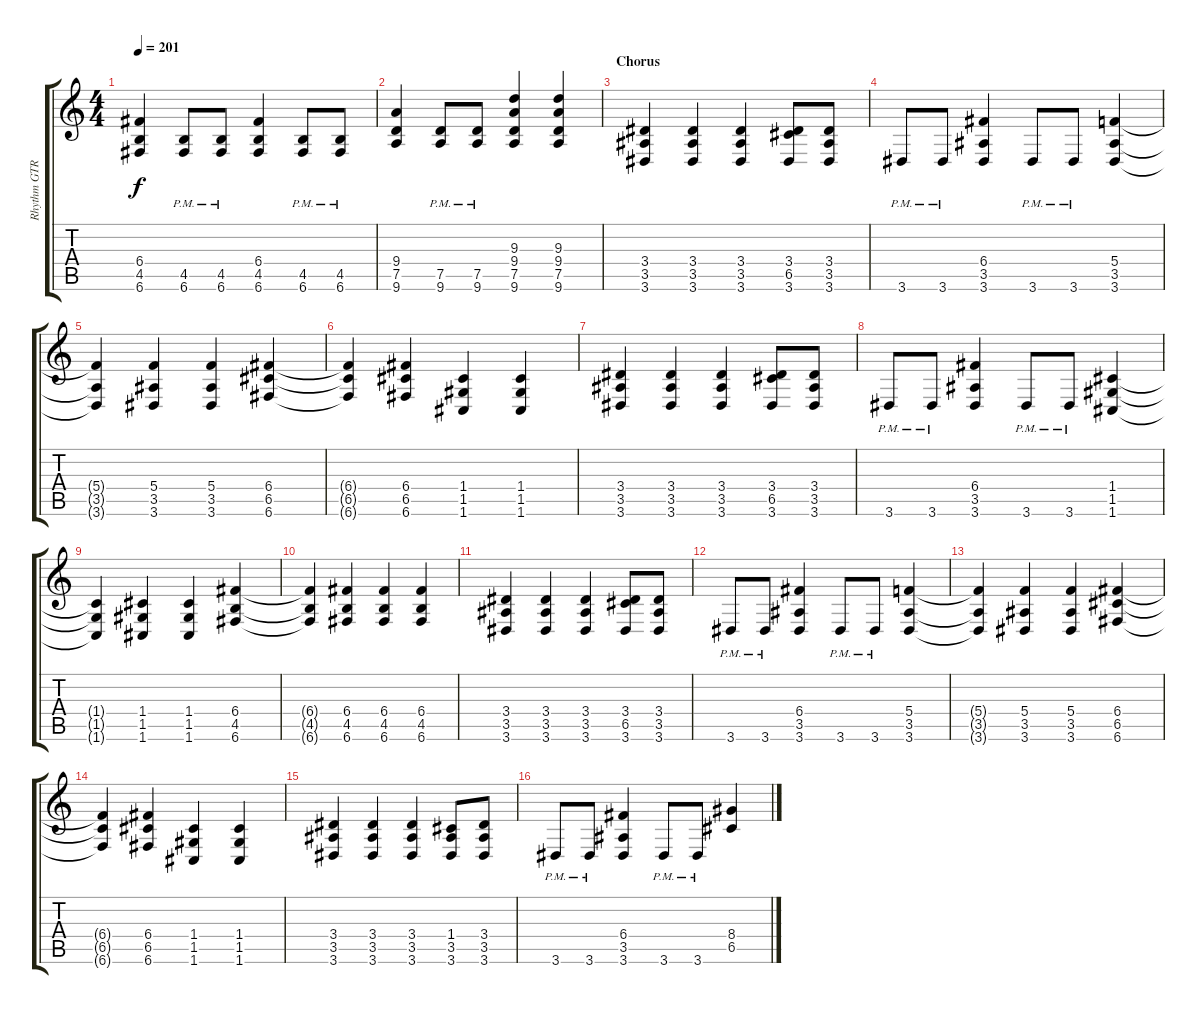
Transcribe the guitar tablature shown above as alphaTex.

\track ("Rhythm GTR 1" "Rhythm GTR") {instrument overdrivenguitar}
\staff {score tabs}
\tuning (D4 A3 F3 C3 G2 C2) {hide}
\ts (4 4)
\tempo 201
\clef g2
\ks aminor
(6.4 4.5 6.6).4{dy f} (4.5{pm} 6.6{pm}).8 (4.5{pm} 6.6{pm}).8 (6.4 4.5 6.6).4 (4.5{pm} 6.6{pm}).8 (4.5{pm} 6.6{pm}).8 |
(9.4 7.5 9.6).4 (7.5{pm} 9.6{pm}).8 (7.5{pm} 9.6{pm}).8 (9.3 9.4 7.5 9.6).4 (9.3 9.4 7.5 9.6).4 |
\section ("" "Chorus")
(3.4 3.5 3.6).4 (3.4 3.5 3.6).4 (3.4 3.5 3.6).4 (3.4 6.5 3.6).8 (3.4 3.5 3.6).8 |
3.6{pm}.8 3.6{pm}.8 (6.4 3.5 3.6).4 3.6{pm}.8 3.6{pm}.8 (5.4 3.5 3.6).4 |
(5.4{t} 3.5{t} 3.6{t}).4 (5.4 3.5 3.6).4 (5.4 3.5 3.6).4 (6.4 6.5 6.6).4 |
(6.4{t} 6.5{t} 6.6{t}).4 (6.4 6.5 6.6).4 (1.4 1.5 1.6).4 (1.4 1.5 1.6).4 |
(3.4 3.5 3.6).4 (3.4 3.5 3.6).4 (3.4 3.5 3.6).4 (3.4 6.5 3.6).8 (3.4 3.5 3.6).8 |
3.6{pm}.8 3.6{pm}.8 (6.4 3.5 3.6).4 3.6{pm}.8 3.6{pm}.8 (1.4 1.5 1.6).4 |
(1.4{t} 1.5{t} 1.6{t}).4 (1.4 1.5 1.6).4 (1.4 1.5 1.6).4 (6.4 4.5 6.6).4 |
(6.4{t} 4.5{t} 6.6{t}).4 (6.4 4.5 6.6).4 (6.4 4.5 6.6).4 (6.4 4.5 6.6).4 |
(3.4 3.5 3.6).4 (3.4 3.5 3.6).4 (3.4 3.5 3.6).4 (3.4 6.5 3.6).8 (3.4 3.5 3.6).8 |
3.6{pm}.8 3.6{pm}.8 (6.4 3.5 3.6).4 3.6{pm}.8 3.6{pm}.8 (5.4 3.5 3.6).4 |
(5.4{t} 3.5{t} 3.6{t}).4 (5.4 3.5 3.6).4 (5.4 3.5 3.6).4 (6.4 6.5 6.6).4 |
(6.4{t} 6.5{t} 6.6{t}).4 (6.4 6.5 6.6).4 (1.4 1.5 1.6).4 (1.4 1.5 1.6).4 |
(3.4 3.5 3.6).4 (3.4 3.5 3.6).4 (3.4 3.5 3.6).4 (1.4 3.5 3.6).8 (3.4 3.5 3.6).8 |
3.6{pm}.8 3.6{pm}.8 (6.4 3.5 3.6).4 3.6{pm}.8 3.6{pm}.8 (8.4 6.5).4
